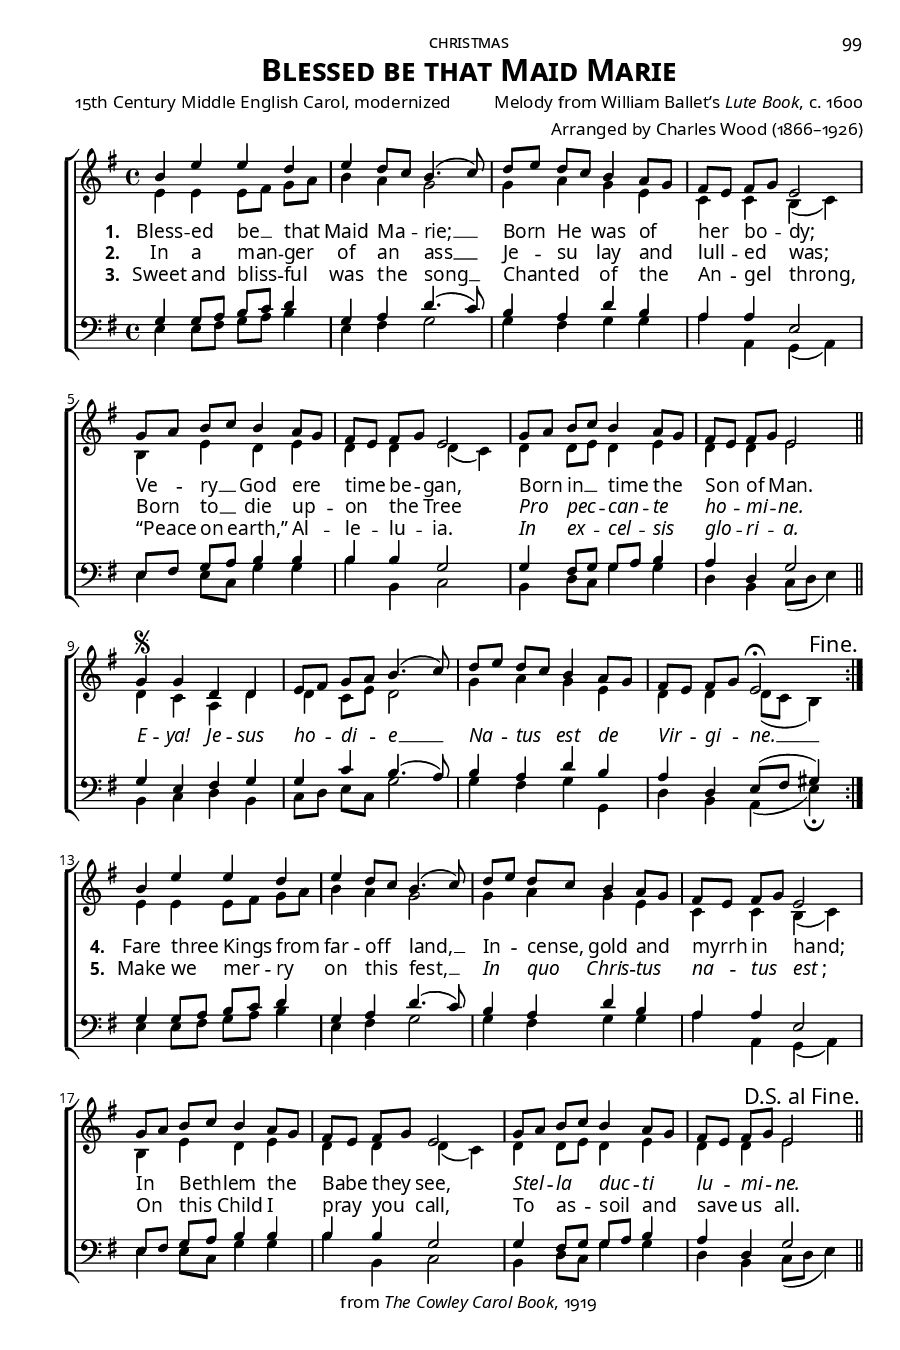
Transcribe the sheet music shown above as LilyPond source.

\version "2.14.2"
\include "util.ly"
\header {
  title = \markup{\override #'(font-name . "Garamond Premier Pro Semibold"){ \abs-fontsize #15 \smallCapsOldStyle"Blessed be that Maid Marie"}}
  poet = \markup\oldStyleNum"15th Century Middle English Carol, modernized"
  composer = \markup\concat {"Melody from William Ballet’s " \italic"Lute Book" \oldStyleNum", c. 1600"}
  arranger = \markup\oldStyleNum"Arranged by Charles Wood (1866–1926)"
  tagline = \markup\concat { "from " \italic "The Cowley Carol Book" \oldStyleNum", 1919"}
}
\paper {
  %print-all-headers = ##t
  paper-height = 9\in
  paper-width = 6\in
  indent = 0\in
  %system-system-spacing = #'((basic-distance . 10) (padding . 0))
  system-system-spacing =
    #'((basic-distance . 0)
       (minimum-distance . 0)
       (padding . -5)
       (stretchability . 100))
  ragged-last-bottom = ##f
  ragged-bottom = ##f
  two-sided = ##t
  inner-margin = 0.5\in
  outer-margin = 0.25\in
  top-margin = 0.25\in
  bottom-margin = 0.25\in
  first-page-number = #099
  print-first-page-number = ##t
  headerLine = \markup{\override #'(font-name . "Garamond Premier Pro") \smallCapsOldStyle"christmas"}
  oddHeaderMarkup = \markup\fill-line{
     \override #'(font-name . "Garamond Premier Pro")\abs-fontsize #8.5
     \combine 
        \fill-line{"" \on-the-fly #print-page-number-check-first
        \oldStylePageNum""
        }
        \fill-line{\headerLine}
  }
  evenHeaderMarkup = \markup {
     \override #'(font-name . "Garamond Premier Pro")\abs-fontsize #8.5
     \combine
        \on-the-fly #print-page-number-check-first
        \oldStylePageNum""
        \fill-line{\headerLine}
  }
}
#(set-global-staff-size 15) \paper{ #(define fonts (make-pango-font-tree "GoudyOlSt BT" "Garamond Premier Pro" "Garamond Premier Pro" (/ 15 20))) }
global = {
  \key g \major
  \time 4/4
  \autoBeamOff
}

sopMusic = \relative c' {
  b'4 e e d |
  e d8[ c] b4.( c8) |
  d[ e] d[ c] b4 a8[ g] |
  
  fis8[ e] fis[ g] e2 |
  g8[ a] b[ c] b4 a8[ g] |
  fis[ e] fis[ g] e2 |
  
  g8[ a] b[ c] b4 a8[ g] |
  fis[ e] fis[ g] e2 \bar "||" \break
  g4\segno g d d |
  
  e8[ fis] g[ a] b4.( c8) |
  d[ e] d[ c] b4 a8[ g] |
  fis[ e] fis[ g] e2\fermata \bar ":|" \break
  \once \override Score.RehearsalMark #'break-visibility = #end-of-line-visible
  \once \override Score.RehearsalMark #'self-alignment-X = #RIGHT
  \mark "Fine."
  
  
  b'4 e e d |
  e d8[ c] b4.( c8) |
  d[ e] d[ c] b4 a8[ g] |
  
  fis8[ e] fis[ g] e2 |
  g8[ a] b[ c] b4 a8[ g] |
  fis[ e] fis[ g] e2 |
  
  g8[ a] b[ c] b4 a8[ g] |
  fis[ e] fis[ g] e2 \bar "||"
  \once \override Score.RehearsalMark #'break-visibility = #end-of-line-visible
  \once \override Score.RehearsalMark #'self-alignment-X = #RIGHT
  \mark "D.S. al Fine."
}
sopWords = \lyricmode {
  
}

altoMusic = \relative c' {
  e4 e e8[ fis] g[ a] |
  b4 a g2 |
  g4 a g e |
  
  c c b( c) |
  b e d e |
  d d d( c) |
  
  d d8[ e] d4 e |
  d d e2 \bar "||"
  d4 c a d |
  
  d c8[ e] d2 |
  g4 a g e |
  d d d8([ c] b4) |
  
  
  
  
  e4 e e8[ fis] g[ a] |
  b4 a g2 |
  g4 a g e |
  
  c c b( c) |
  b e d e |
  d d d( c) |
  
  d d8[ e] d4 e |
  d d e2 \bar "||"
}
altoWords = \lyricmode {
  \dropLyricsIX
  \set stanza = #"1. "
  \set associatedVoice = "basses"
  Bless -- ed
  \set associatedVoice = "altos"
  be __ that 
  \unset associatedVoice
  Maid Ma -- rie; __
  Born He was of her \set associatedVoice = "altos" bo -- \unset associatedVoice dy;
  
  Ve -- ry __ God ere time be -- gan,
  \set associatedVoice = "tenors"
  Born in __
  \unset associatedVoice
  time the Son of Man.
  \markup\italic E -- \markup\italic ya! \markup\italic Je -- \markup\italic sus \markup\italic ho -- \markup\italic di -- \markup\italic e __
  \markup\italic Na -- \markup\italic tus \markup\italic est \markup\italic de \markup\italic Vir --
  \set associatedVoice = "tenors"
  \markup\italic gi -- \markup\italic ne. __
  
  
  
  
  \set stanza = #"4. "
  \set associatedVoice = "basses"
  Fare three
  \set associatedVoice = "altos"
  Kings from
  \unset associatedVoice
  far -- off land, __
  In -- cense, gold and myrrh \set associatedVoice = "altos" in \unset associatedVoice hand;
  In Beth -- lem the Babe they see,
  \set associatedVoice = "tenors"
  \markup\italic Stel -- \markup\italic la
  \unset associatedVoice
  \markup\italic duc -- \markup\italic ti \markup\italic lu -- \markup\italic mi -- \markup\italic ne.
}
altoWordsII = \lyricmode {
  \dropLyricsIX
%\markup\italic
  \set stanza = #"2. "
  \set associatedVoice = "basses"
  In a
  \set associatedVoice = "altos"
  man -- ger
  \unset associatedVoice
  of an ass __
  Je -- su lay and lull -- \set associatedVoice = "altos" ed \unset associatedVoice was;
  
  Born to __ die up -- on the Tree
  \set associatedVoice = "tenors"
  \markup\italic Pro \markup\italic pec --
  \unset associatedVoice
  \markup\italic can -- \markup\italic te \markup\italic ho -- \markup\italic mi -- \markup\italic ne.
  
  
  \repeat unfold 14 \skip1
  
  \set stanza = #"5. "
  \set associatedVoice = "basses"
  Make we
  \set associatedVoice = "altos"
  mer -- ry
  \unset associatedVoice
  on this fest, __
  \markup\italic In \markup\italic quo \markup\italic Chris -- \markup\italic tus \markup\italic na -- \set associatedVoice = "altos" \markup\italic tus \unset associatedVoice \markup{\italic "est" ";"}
  On this Child I pray you call,
  \set associatedVoice = "tenors"
  To as --
  \unset associatedVoice
  soil and save us all.
}
altoWordsIII = \lyricmode {
  \dropLyricsIX
  \set stanza = #"3. "
  \set associatedVoice = "basses"
  Sweet and
  \set associatedVoice = "altos"
  bliss -- ful
  \unset associatedVoice
  was the song __
  Chant -- ed of the An -- \set associatedVoice = "altos" gel \unset associatedVoice throng,
  
  “Peace on earth,” Al -- le -- lu -- ia.
  \set associatedVoice = "tenors"
  \markup\italic In \markup\italic ex --
  \unset associatedVoice
  \markup\italic cel -- \markup\italic sis \markup\italic glo -- \markup\italic ri -- \markup\italic a.
}
altoWordsIV = \lyricmode {
}
altoWordsV = \lyricmode {
}
altoWordsVI = \lyricmode {
  \set stanza = #"6. "
  \set ignoreMelismata = ##t
}
tenorMusic = \relative c' {
  g4 g8[ a] b[ c] d4 |
  g, a d4.( c8) |
  b4 a d b |
  
  a a e2 |
  e8[ fis] g[ a] b4 b |
  b b g2 |
  
  g4 fis8[ g] g[ a] b4 |
  a d, g2 \bar "||"
  g4 e fis g |
  
  g c b4.( a8) |
  b4 a d b |
  a d, e8[( fis] gis4) |
  
  
  
  
  g4 g8[ a] b[ c] d4 |
  g, a d4.( c8) |
  b4 a d b |
  
  a a e2 |
  e8[ fis] g[ a] b4 b |
  b b g2 |
  
  g4 fis8[ g] g[ a] b4 |
  a d, g2 \bar "||"
}
tenorWords = \lyricmode {

}

bassMusic = \relative c {
  e4 e8[ fis] g[ a] b4 |
  e, fis g2 |
  g4 fis g g |
  
  a a, g( a) |
  e' e8[ c] g'4 g |
  b b, c2 |
  
  b4 d8[ c] g'4 g |
  d b c8([ d] e4) \bar "||"
  b4 c d b |
  
  c8[ d] e[ c] g'2 |
  g4 fis g g, |
  d' b a4( e')\fermata |
  
  
  
  
  e4 e8[ fis] g[ a] b4 |
  e, fis g2 |
  g4 fis g g |
  
  a a, g( a) |
  e' e8[ c] g'4 g |
  b b, c2 |
  
  b4 d8[ c] g'4 g |
  d b c8([ d] e4) \bar "||"
}
bassWords = \lyricmode {

}

pianoRH = \relative c' {
  
}
pianoLH = \relative c' {
  
}

\score {
  <<
   \new ChoirStaff <<
    \new Staff = women <<
      \new Voice = "sopranos" { \voiceOne << \global \sopMusic >> }
      \new Voice = "altos" { \voiceTwo << \global \altoMusic >> }
    >>
    \new Lyrics \with { alignAboveContext = #"women" \override VerticalAxisGroup #'nonstaff-relatedstaff-spacing = #'((basic-distance . 1))} \lyricsto "sopranos" \sopWords
   \new Staff = men <<
      \clef bass
      \new Voice = "tenors" { \voiceOne << \global \tenorMusic >> }
      \new Voice = "basses" { \voiceTwo << \global \bassMusic >> }
    >>
    \new Lyrics = "altosVI"  \with { alignBelowContext = #"women" } \lyricsto "sopranos" \altoWordsVI
    \new Lyrics = "altosV"  \with { alignBelowContext = #"women" } \lyricsto "sopranos" \altoWordsV
    \new Lyrics = "altosIV"  \with { alignBelowContext = #"women" } \lyricsto "sopranos" \altoWordsIV
    \new Lyrics = "altosIII"  \with { alignBelowContext = #"women" } \lyricsto "sopranos" \altoWordsIII
    \new Lyrics = "altosII"  \with { alignBelowContext = #"women" } \lyricsto "sopranos" \altoWordsII
    \new Lyrics = "altos"  \with { alignBelowContext = #"women" \override VerticalAxisGroup #'nonstaff-relatedstaff-spacing = #'((padding . -0.5))} \lyricsto "sopranos" \altoWords
    \new Lyrics \with { alignAboveContext = #"men" \override VerticalAxisGroup #'nonstaff-relatedstaff-spacing = #'((basic-distance . 1)) } \lyricsto "tenors" \tenorWords
    \new Lyrics \with { alignBelowContext = #"men" \override VerticalAxisGroup #'nonstaff-relatedstaff-spacing = #'((basic-distance . 1)) } \lyricsto "basses" \bassWords
  >>
%    \new PianoStaff << \new Staff { \new Voice { \pianoRH } } \new Staff { \clef "bass" \pianoLH } >>
  >>
  \layout {
    \context {
      \Score
      %\override SpacingSpanner #'base-shortest-duration = #(ly:make-moment 1 8)
      %\override SpacingSpanner #'common-shortest-duration = #(ly:make-moment 1 4)
    }
    \context {
      % Remove all empty staves
      % \Staff \RemoveEmptyStaves \override VerticalAxisGroup #'remove-first = ##t
    }
  }
}
